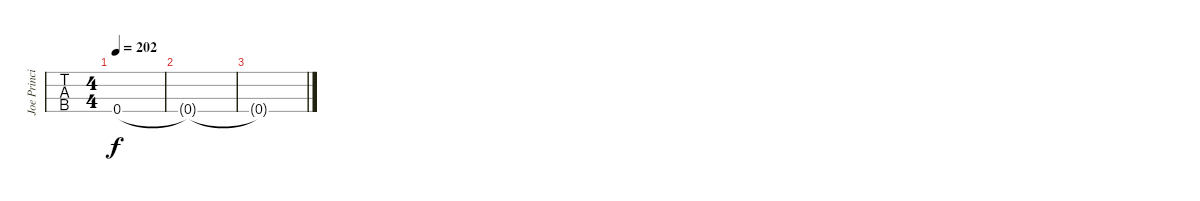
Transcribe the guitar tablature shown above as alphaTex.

\track ("Joe Principe - Bass" "Joe Princi") {instrument electricbassfinger}
\staff {tabs}
\tuning (G2 D2 A1 E1) {hide}
\ts (4 4)
\tempo 202
\clef f4
\ks c
0.4{t}.1{dy f} |
0.4{t}.1 |
0.4{t}.1
